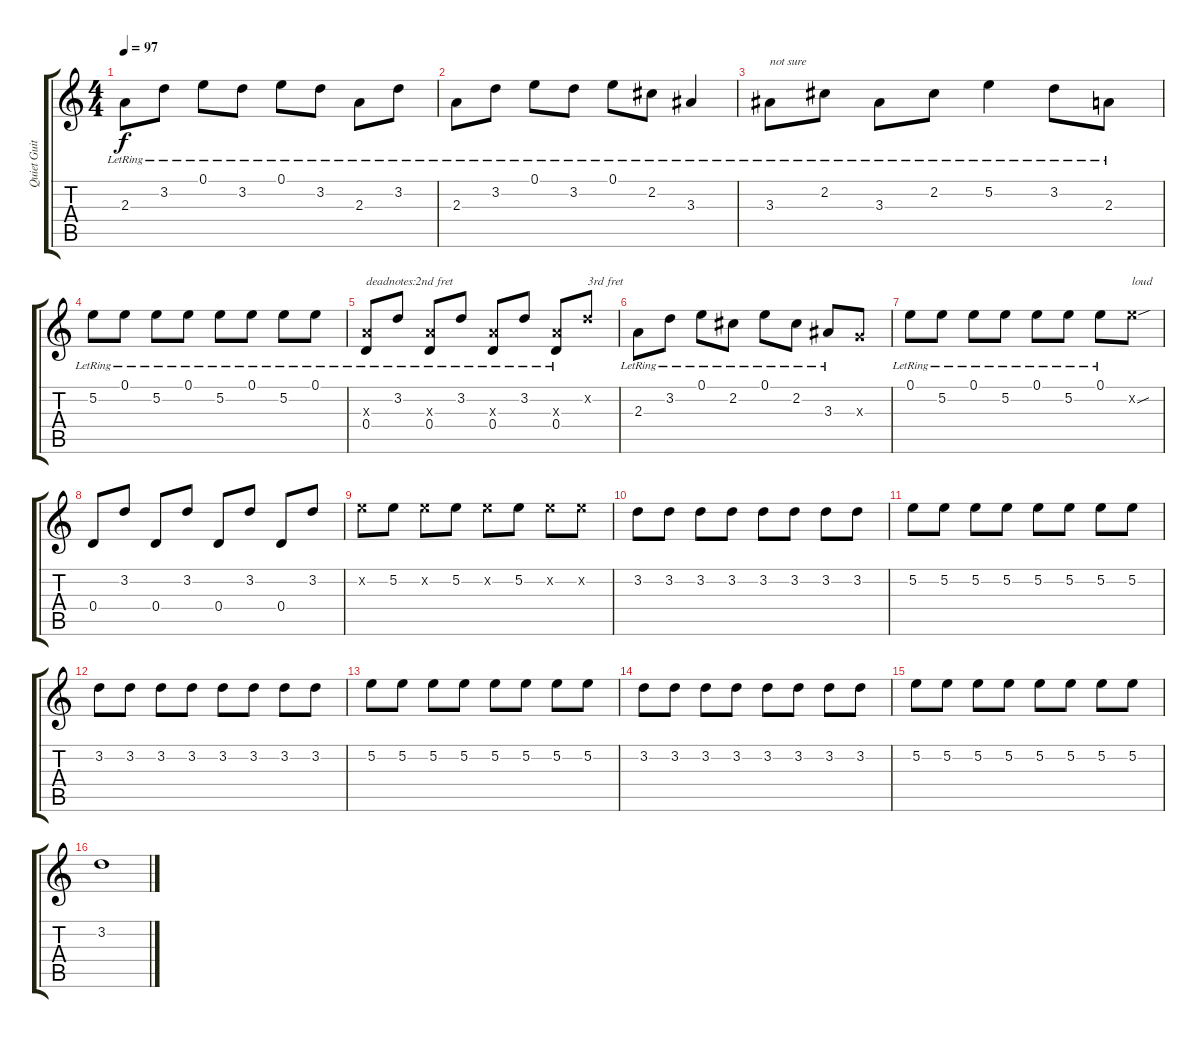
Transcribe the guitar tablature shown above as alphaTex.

\track ("Quiet Guitar 1" "Quiet Guit") {instrument acousticguitarsteel}
\staff {score tabs}
\tuning (E4 B3 G3 D3 A2 D2) {hide}
\ts (4 4)
\tempo 97
\clef g2
\ks c
2.3{lr}.8{dy f} 3.2{lr}.8 0.1{lr}.8 3.2{lr}.8 0.1{lr}.8 3.2{lr}.8 2.3{lr}.8 3.2{lr}.8 |
2.3{lr}.8 3.2{lr}.8 0.1{lr}.8 3.2{lr}.8 0.1{lr}.8 2.2{lr}.8 3.3{lr}.4 |
3.3{lr}.8{txt "not sure"} 2.2{lr}.8 3.3{lr}.8 2.2{lr}.8 5.2{lr}.4 3.2{lr}.8 2.3{lr}.8 |
5.2{lr}.8 0.1{lr}.8 5.2{lr}.8 0.1{lr}.8 5.2{lr}.8 0.1{lr}.8 5.2{lr}.8 0.1{lr}.8 |
(2.3{x} 0.4{lr}).8{txt "deadnotes:2nd fret"} 3.2{lr}.8 (2.3{x} 0.4{lr}).8 3.2{lr}.8 (2.3{x} 0.4{lr}).8 3.2{lr}.8 (2.3{x} 0.4{lr}).8 3.2{x}.8{txt "3rd fret"} |
2.3{lr}.8 3.2{lr}.8 0.1{lr}.8 2.2{lr}.8 0.1{lr}.8 2.2{lr}.8 3.3{lr}.8 0.3{x}.8 |
0.1{lr}.8 5.2{lr}.8 0.1{lr}.8 5.2{lr}.8 0.1{lr}.8 5.2{lr}.8 0.1{lr}.8 5.2{sou x}.8{txt "loud" instrument guitarfretnoise} |
0.4.8{instrument acousticguitarsteel} 3.2.8 0.4.8 3.2.8 0.4.8 3.2.8 0.4.8 3.2.8 |
5.2{x}.8 5.2.8 5.2{x}.8 5.2.8 5.2{x}.8 5.2.8 5.2{x}.8 5.2{x}.8 |
3.2.8 3.2.8 3.2.8 3.2.8 3.2.8 3.2.8 3.2.8 3.2.8 |
5.2.8 5.2.8 5.2.8 5.2.8 5.2.8 5.2.8 5.2.8 5.2.8 |
3.2.8 3.2.8 3.2.8 3.2.8 3.2.8 3.2.8 3.2.8 3.2.8 |
5.2.8 5.2.8 5.2.8 5.2.8 5.2.8 5.2.8 5.2.8 5.2.8 |
3.2.8 3.2.8 3.2.8 3.2.8 3.2.8 3.2.8 3.2.8 3.2.8 |
5.2.8 5.2.8 5.2.8 5.2.8 5.2.8 5.2.8 5.2.8 5.2.8 |
3.2.1
